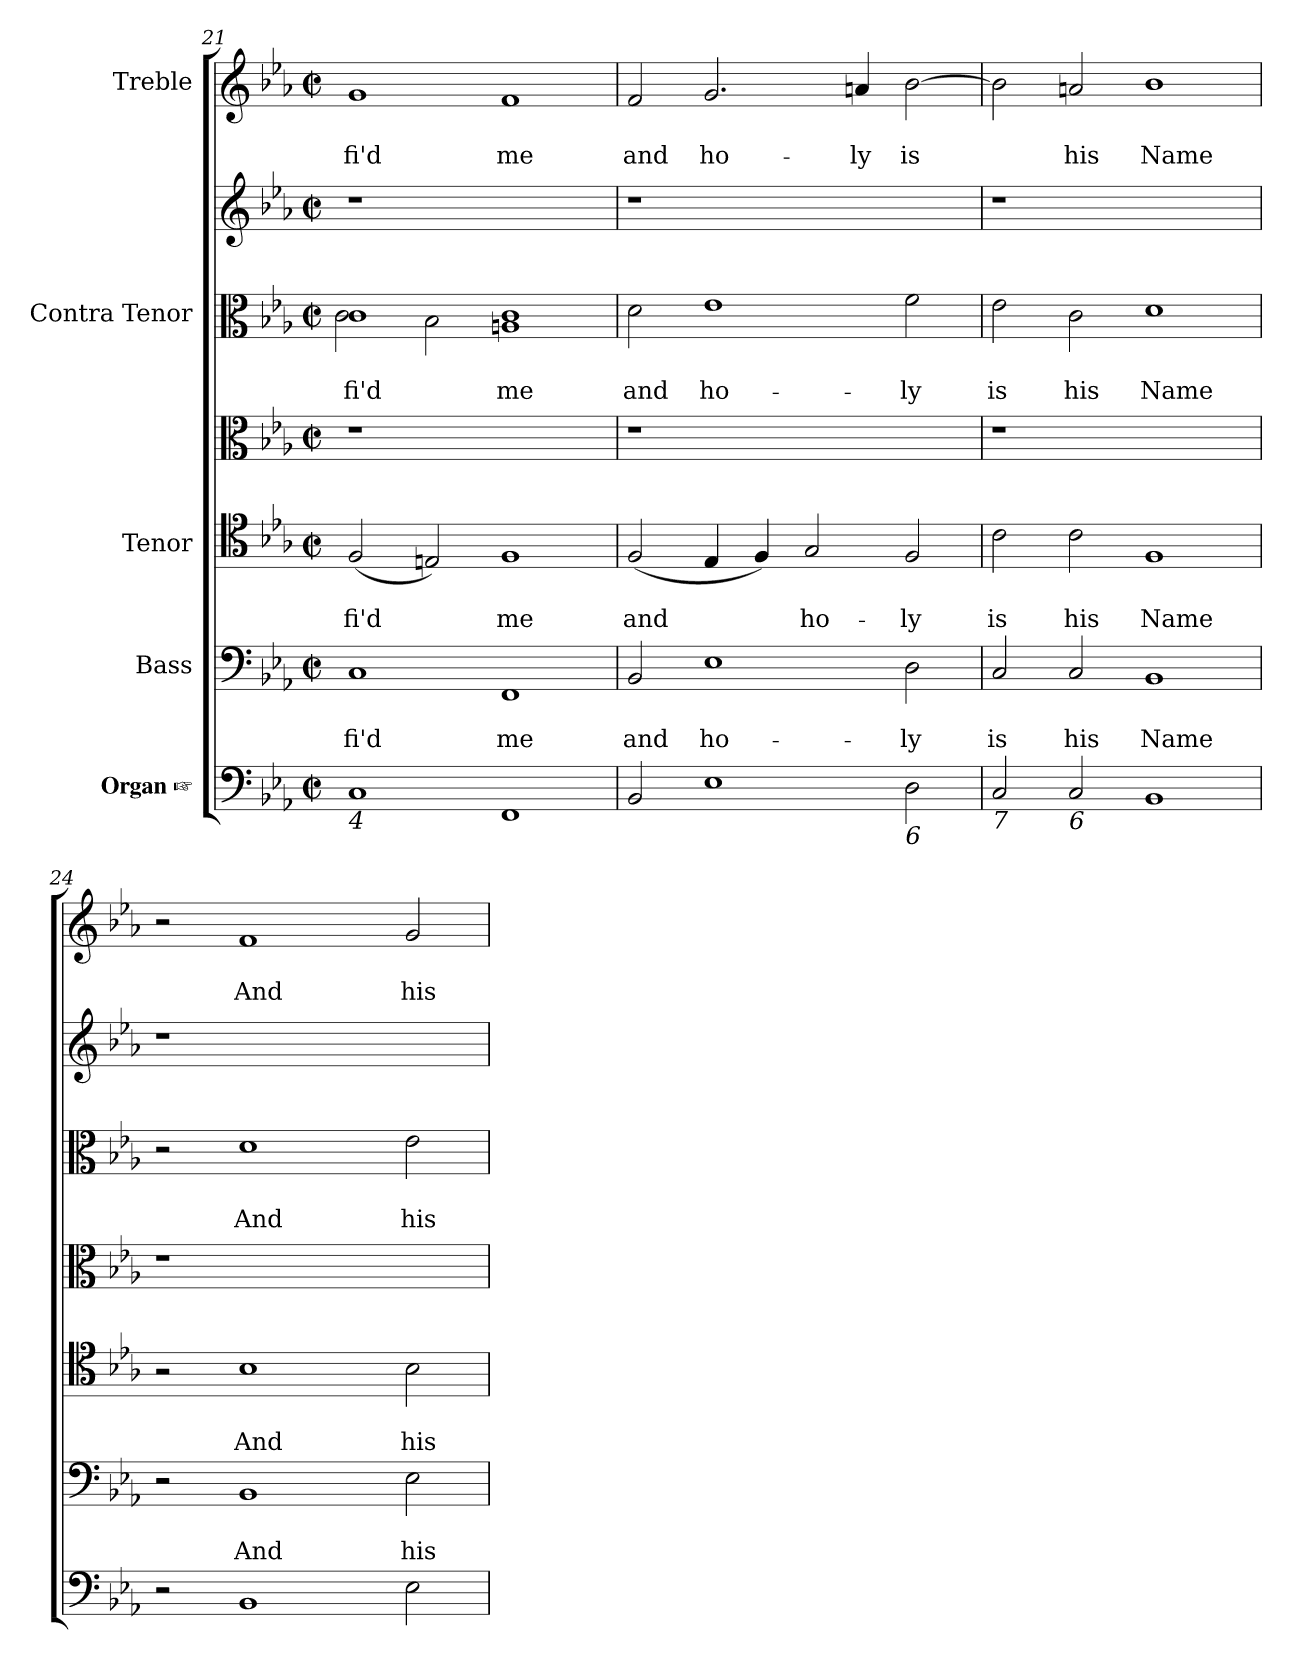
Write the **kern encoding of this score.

**kern	**kern	**text	**text	**kern	**text	**text	**kern	**kern	**text	**text	**kern	**kern	**text	**text
*part7	*part6	*part6	*part6	*part5	*part5	*part5	*part4	*part3	*part3	*part3	*part2	*part1	*part1	*part1
*staff7	*staff6	*staff6	*staff6	*staff5	*staff5	*staff5	*staff4	*staff3	*staff3	*staff3	*staff2	*staff1	*staff1	*staff1
*I"Organ     ☞	*I"Bass	*	*	*I"Tenor	*	*	*	*I"Contra Tenor	*	*	*	*I"Treble	*	*
!!LO:PB:g=z
*clefF4	*clefF4	*	*	*clefC4	*	*	*clefC3	*clefC3	*	*	*clefG2	*clefG2	*	*
*k[b-e-a-]	*k[b-e-a-]	*	*	*k[b-e-a-]	*	*	*k[b-e-a-]	*k[b-e-a-]	*	*	*k[b-e-a-]	*k[b-e-a-]	*	*
*c:	*c:	*	*	*c:	*	*	*c:	*c:	*	*	*c:	*c:	*	*
*M2/2	*M2/2	*	*	*M2/2	*	*	*M2/2	*M2/2	*	*	*M2/2	*M2/2	*	*
*met(c|)	*met(c|)	*	*	*met(c|)	*	*	*met(c|)	*met(c|)	*	*	*met(c|)	*met(c|)	*	*
=21	=21	=21	=21	=21	=21	=21	=21	=21	=21	=21	=21	=21	=21	=21
!LO:TX:b:i:t=4	!	!	!	!	!	!	!	!	!	!	!	!	!	!
!	!	!	!LO:LY:b	!	!	!LO:LY:b	!	!	!	!LO:LY:b	!	!	!	!LO:LY:b
*	*	*	*	*	*	*	*	*^	*	*	*	*	*	*
1C	1C	.	-fi'd	(<2F/	.	-fi'd	1r	1c	2c\	.	-fi'd	1r	1g	.	-fi'd
.	.	.	.	2En/)	.	.	.	.	2B-\	.	.	.	.	.	.
!	!	!	!LO:LY:b	!	!	!LO:LY:b	!	!	!	!	!LO:LY:b	!	!	!	!LO:LY:b
1FF	1FF	.	me	1F	.	me	1ryy	1c	1An	.	me	1ryy	1f	.	me
=22	=22	=22	=22	=22	=22	=22	=22	=22	=22	=22	=22	=22	=22	=22	=22
!	!	!	!LO:LY:b	!	!	!LO:LY:b	!	!	!	!	!LO:LY:b	!	!	!	!LO:LY:b
*	*	*	*	*	*	*	*	*v	*v	*	*	*	*	*	*
2BB-/	2BB-/	.	and	(<2F/	.	and	1r	2d\	.	and	1r	2f/	.	and
!	!	!	!LO:LY:b	!	!	!	!	!	!	!LO:LY:b	!	!	!	!LO:LY:b
1E-	1E-	.	ho-	4E-/	.	.	.	1e-	.	ho-	.	2.g/	.	ho-
.	.	.	.	4F/)	.	.	.	.	.	.	.	.	.	.
!	!	!	!	!	!	!LO:LY:b	!	!	!	!	!	!	!	!
.	.	.	.	2G/	.	ho-	1ryy	.	.	.	1ryy	.	.	.
!	!	!	!	!	!	!	!	!	!	!	!	!	!	!LO:LY:b
.	.	.	.	.	.	.	.	.	.	.	.	4an/	.	-ly
!LO:TX:b:i:t=6	!	!	!	!	!	!	!	!	!	!	!	!	!	!
!	!	!	!LO:LY:b	!	!	!LO:LY:b	!	!	!	!LO:LY:b	!	!	!	!LO:LY:b
2D\	2D\	.	-ly	2F/	.	-ly	.	2f\	.	-ly	.	[2b-\	.	is
=23	=23	=23	=23	=23	=23	=23	=23	=23	=23	=23	=23	=23	=23	=23
!LO:TX:b:i:t=7	!	!	!	!	!	!	!	!	!	!	!	!	!	!
!	!	!	!LO:LY:b	!	!	!LO:LY:b	!	!	!	!LO:LY:b	!	!	!	!
2C/	2C/	.	is	2c\	.	is	1r	2e-\	.	is	1r	2b-\]	.	.
!LO:TX:b:i:t=6	!	!	!	!	!	!	!	!	!	!	!	!	!	!
!	!	!	!LO:LY:b	!	!	!LO:LY:b	!	!	!	!LO:LY:b	!	!	!	!LO:LY:b
2C/	2C/	.	his	2c\	.	his	.	2c\	.	his	.	2an/	.	his
!	!	!	!LO:LY:b	!	!	!LO:LY:b	!	!	!	!LO:LY:b	!	!	!	!LO:LY:b
1BB-	1BB-	.	Name	1F	.	Name	1ryy	1d	.	Name	1ryy	1b-	.	Name
!!LO:LB:g=z
=24	=24	=24	=24	=24	=24	=24	=24	=24	=24	=24	=24	=24	=24	=24
2r	2r	.	.	2r	.	.	1r	2r	.	.	1r	2r	.	.
!	!	!	!LO:LY:b	!	!	!LO:LY:b	!	!	!	!LO:LY:b	!	!	!	!LO:LY:b
1BB-	1BB-	.	And	1B-	.	And	.	1d	.	And	.	1f	.	And
.	.	.	.	.	.	.	1ryy	.	.	.	1ryy	.	.	.
!	!	!	!LO:LY:b	!	!	!LO:LY:b	!	!	!	!LO:LY:b	!	!	!	!LO:LY:b
2E-\	2E-\	.	his	2B-\	.	his	.	2e-\	.	his	.	2g/	.	his
=	=	=	=	=	=	=	=	=	=	=	=	=	=	=
*-	*-	*-	*-	*-	*-	*-	*-	*-	*-	*-	*-	*-	*-	*-
